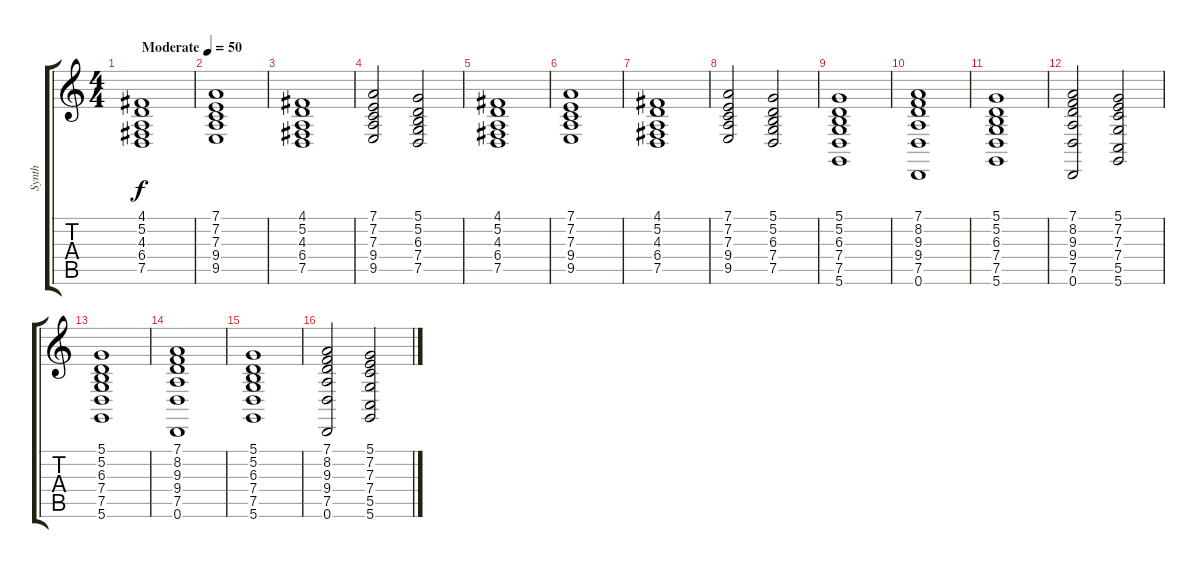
\track ("Synth" "Synth") {instrument stringensemble1}
\staff {score tabs}
\tuning (D4 A3 F3 C3 G2 D2) {hide}
\ts (4 4)
\tempo (50 "Moderate")
\clef g2
\ks c
(4.1 5.2 4.3 6.4 7.5).1{dy f instrument stringensemble1} |
(7.1 7.2 7.3 9.4 9.5).1 |
(4.1 5.2 4.3 6.4 7.5).1 |
(7.1 7.2 7.3 9.4 9.5).2 (5.1 5.2 6.3 7.4 7.5).2 |
(4.1 5.2 4.3 6.4 7.5).1 |
(7.1 7.2 7.3 9.4 9.5).1 |
(4.1 5.2 4.3 6.4 7.5).1 |
(7.1 7.2 7.3 9.4 9.5).2 (5.1 5.2 6.3 7.4 7.5).2 |
(5.1 5.2 6.3 7.4 7.5 5.6).1 |
(7.1 8.2 9.3 9.4 7.5 0.6).1 |
(5.1 5.2 6.3 7.4 7.5 5.6).1 |
(7.1 8.2 9.3 9.4 7.5 0.6).2 (5.1 7.2 7.3 7.4 5.5 5.6).2 |
(5.1 5.2 6.3 7.4 7.5 5.6).1 |
(7.1 8.2 9.3 9.4 7.5 0.6).1 |
(5.1 5.2 6.3 7.4 7.5 5.6).1 |
(7.1 8.2 9.3 9.4 7.5 0.6).2 (5.1 7.2 7.3 7.4 5.5 5.6).2
